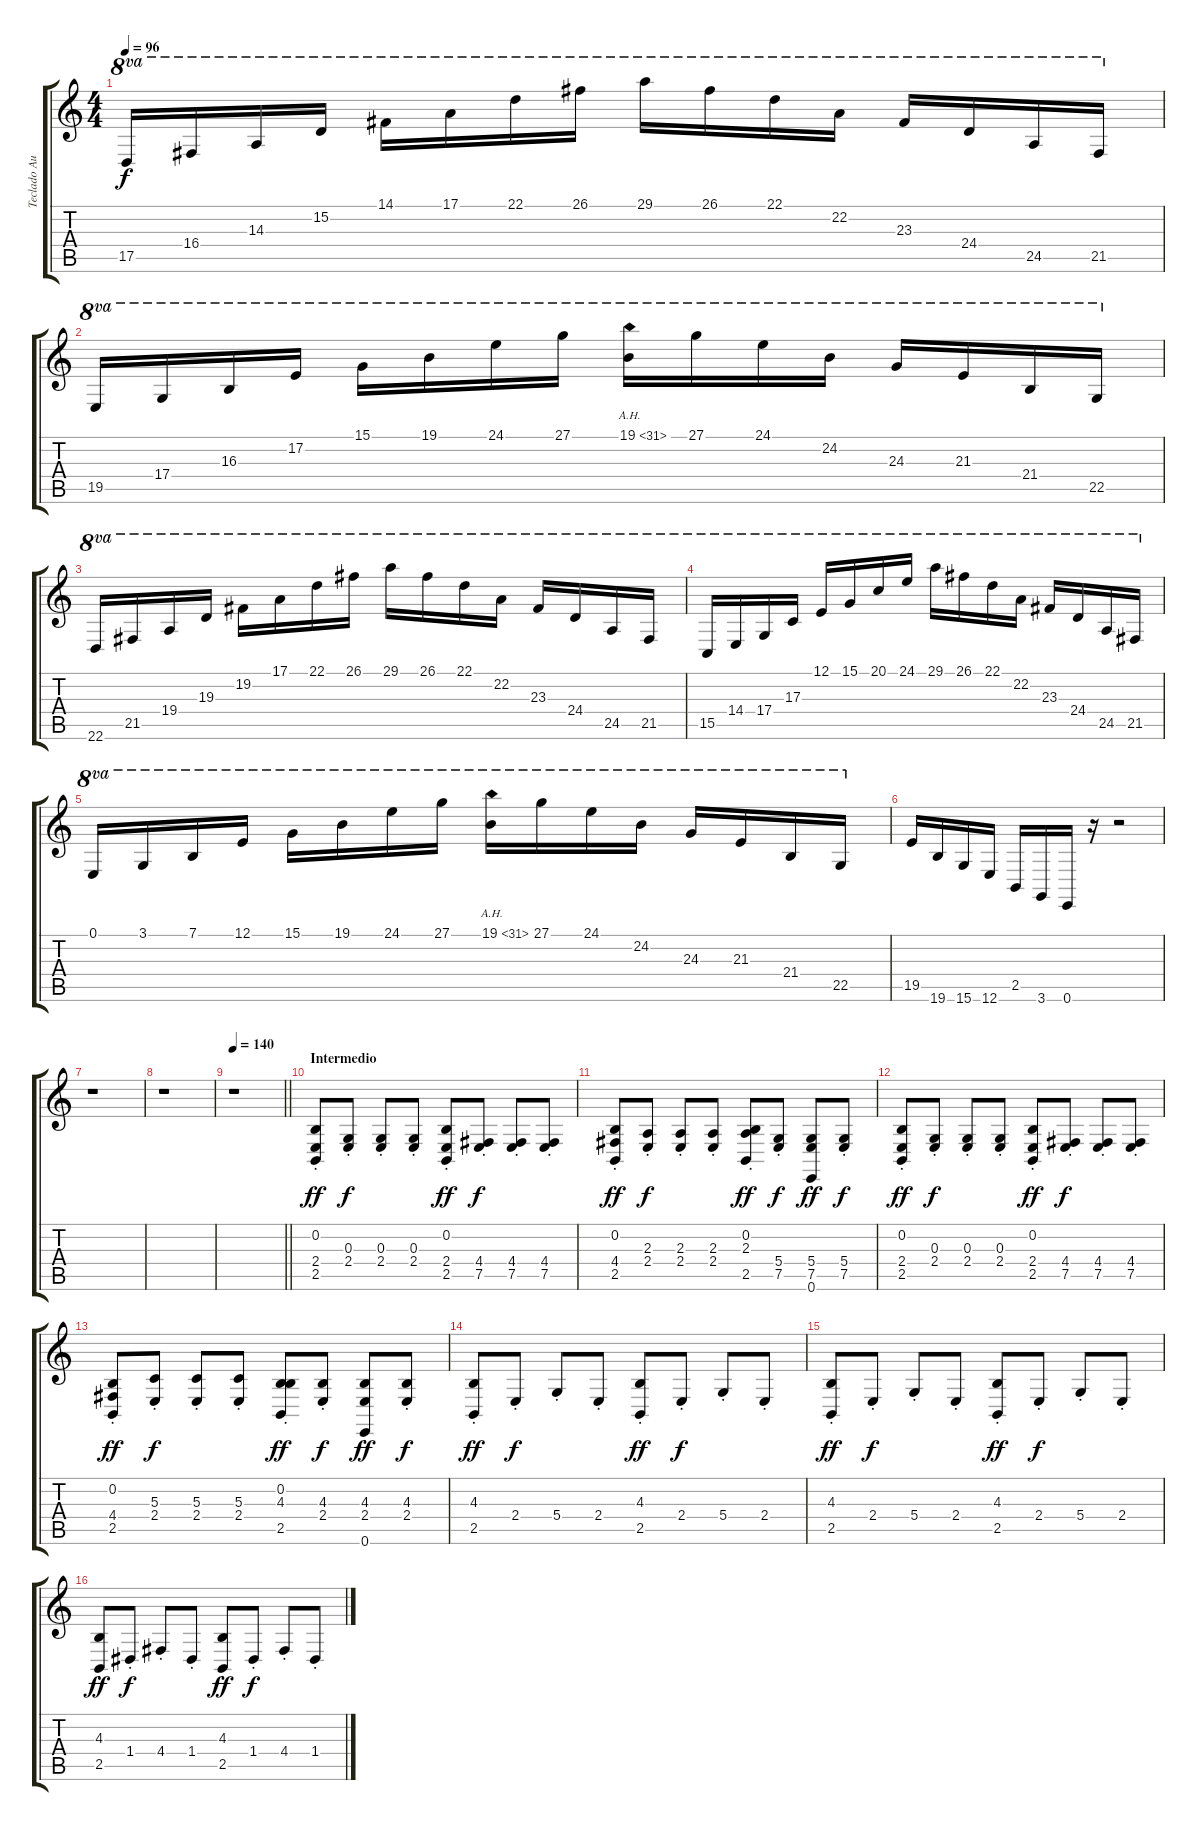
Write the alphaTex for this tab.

\track ("Teclado Aux" "Teclado Au") {instrument lead2sawtooth}
\staff {score tabs}
\tuning (E4 B3 G3 D3 A2 E2) {hide}
\ts (4 4)
\tempo 96
\clef g2
\ks c
17.5.16{ot 8va dy f} 16.4.16{ot 8va} 14.3.16{ot 8va} 15.2.16{ot 8va} 14.1.16{ot 8va} 17.1.16{ot 8va} 22.1.16{ot 8va} 26.1.16{ot 8va} 29.1.16{ot 8va} 26.1.16{ot 8va} 22.1.16{ot 8va} 22.2.16{ot 8va} 23.3.16{ot 8va} 24.4.16{ot 8va} 24.5.16{ot 8va} 21.5.16{ot 8va} |
19.5.16{ot 8va balance 16} 17.4.16{ot 8va} 16.3.16{ot 8va} 17.2.16{ot 8va} 15.1.16{ot 8va} 19.1.16{ot 8va} 24.1.16{ot 8va} 27.1.16{ot 8va} 19.1{ah 12}.16{ot 8va} 27.1.16{ot 8va} 24.1.16{ot 8va} 24.2.16{ot 8va} 24.3.16{ot 8va} 21.3.16{ot 8va} 21.4.16{ot 8va} 22.5.16{ot 8va} |
22.6.16{ot 8va} 21.5.16{ot 8va} 19.4.16{ot 8va} 19.3.16{ot 8va} 19.2.16{ot 8va} 17.1.16{ot 8va} 22.1.16{ot 8va} 26.1.16{ot 8va} 29.1.16{ot 8va} 26.1.16{ot 8va} 22.1.16{ot 8va} 22.2.16{ot 8va} 23.3.16{ot 8va} 24.4.16{ot 8va} 24.5.16{ot 8va} 21.5.16{ot 8va} |
15.5.16{ot 8va balance 0} 14.4.16{ot 8va} 17.4.16{ot 8va} 17.3.16{ot 8va} 12.1.16{ot 8va} 15.1.16{ot 8va} 20.1.16{ot 8va} 24.1.16{ot 8va} 29.1.16{ot 8va} 26.1.16{ot 8va} 22.1.16{ot 8va} 22.2.16{ot 8va} 23.3.16{ot 8va} 24.4.16{ot 8va} 24.5.16{ot 8va} 21.5.16{ot 8va} |
0.1.16{ot 8va} 3.1.16{ot 8va} 7.1.16{ot 8va} 12.1.16{ot 8va} 15.1.16{ot 8va} 19.1.16{ot 8va} 24.1.16{ot 8va} 27.1.16{ot 8va} 19.1{ah 12}.16{ot 8va} 27.1.16{ot 8va} 24.1.16{ot 8va} 24.2.16{ot 8va} 24.3.16{ot 8va} 21.3.16{ot 8va} 21.4.16{ot 8va} 22.5.16{ot 8va} |
19.5.16{balance 8} 19.6.16 15.6.16 12.6.16 2.5.16 3.6.16 0.6.16 r.16 r.2 |
r.1 |
r.1 |
\tempo 140
\barLineRight lightlight
r.1 |
\section ("" "Intermedio")
(0.2{st} 2.4{st} 2.5{st}).8{dy ff instrument frenchhorn} (0.3{st} 2.4{st}).8{dy f} (0.3{st} 2.4{st}).8 (0.3{st} 2.4{st}).8 (0.2{st} 2.4{st} 2.5{st}).8{dy ff} (4.4{st} 7.5{st}).8{dy f} (4.4{st} 7.5{st}).8 (4.4{st} 7.5{st}).8 |
(0.2{st} 4.4{st} 2.5{st}).8{dy ff} (2.3{st} 2.4{st}).8{dy f} (2.3{st} 2.4{st}).8 (2.3{st} 2.4{st}).8 (0.2{st} 2.3{st} 2.5{st}).8{dy ff} (5.4{st} 7.5{st}).8{dy f} (5.4{st} 7.5{st} 0.6{st}).8{dy ff} (5.4{st} 7.5{st}).8{dy f} |
(0.2{st} 2.4{st} 2.5{st}).8{dy ff} (0.3{st} 2.4{st}).8{dy f} (0.3{st} 2.4{st}).8 (0.3{st} 2.4{st}).8 (0.2{st} 2.4{st} 2.5{st}).8{dy ff} (4.4{st} 7.5{st}).8{dy f} (4.4{st} 7.5{st}).8 (4.4{st} 7.5{st}).8 |
(0.2{st} 4.4{st} 2.5{st}).8{dy ff} (5.3{st} 2.4{st}).8{dy f} (5.3{st} 2.4{st}).8 (5.3{st} 2.4{st}).8 (0.2{st} 4.3{st} 2.5{st}).8{dy ff} (4.3{st} 2.4{st}).8{dy f} (4.3{st} 2.4{st} 0.6{st}).8{dy ff} (4.3{st} 2.4{st}).8{dy f} |
(4.3{st} 2.5{st}).8{dy ff} 2.4{st}.8{dy f} 5.4{st}.8 2.4{st}.8 (4.3{st} 2.5{st}).8{dy ff} 2.4{st}.8{dy f} 5.4{st}.8 2.4{st}.8 |
(4.3{st} 2.5{st}).8{dy ff} 2.4{st}.8{dy f} 5.4{st}.8 2.4{st}.8 (4.3{st} 2.5{st}).8{dy ff} 2.4{st}.8{dy f} 5.4{st}.8 2.4{st}.8 |
(4.3{st} 2.5{st}).8{dy ff} 1.4{st}.8{dy f} 4.4{st}.8 1.4{st}.8 (4.3{st} 2.5{st}).8{dy ff} 1.4{st}.8{dy f} 4.4{st}.8 1.4{st}.8
